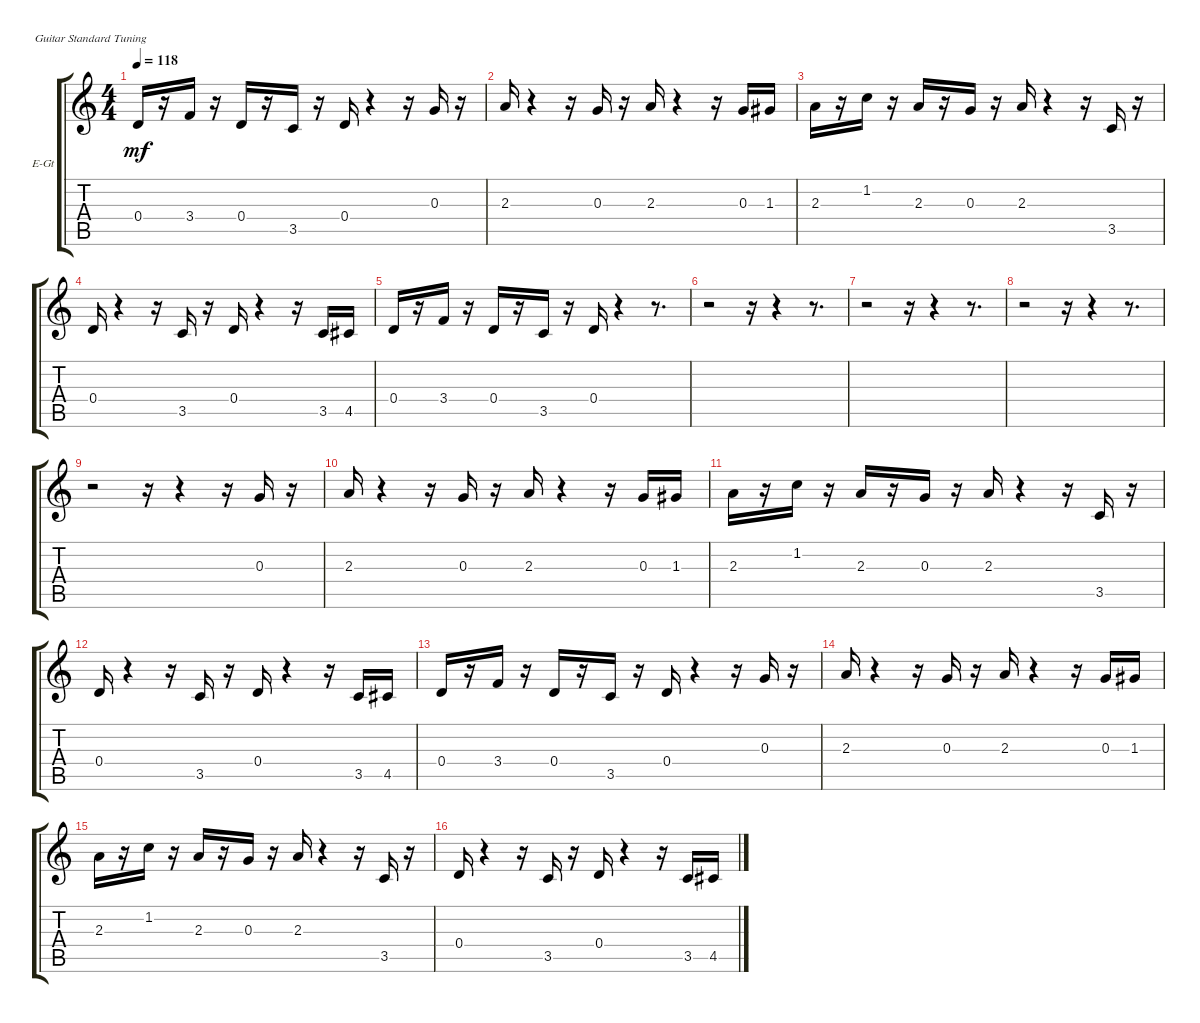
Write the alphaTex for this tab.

\bracketExtendMode groupsimilarinstruments
\firstSystemTrackNameOrientation horizontal
\otherSystemsTrackNameOrientation horizontal
\track ("Guitar2" "E-Gt") {instrument electricguitarclean}
\staff {score tabs}
\tuning (E4 B3 G3 D3 A2 E2)
\ts (4 4)
\tempo 118
\clef g2
\ks c
0.4.16{dy mf} r.16 3.4.16 r.16 0.4.16 r.16 3.5.16 r.16 0.4.16 r.4 r.16 0.3.16 r.16 |
2.3.16 r.4 r.16 0.3.16 r.16 2.3.16 r.4 r.16 0.3.16 1.3.16 |
2.3.16 r.16 1.2.16 r.16 2.3.16 r.16 0.3.16 r.16 2.3.16 r.4 r.16 3.5.16 r.16 |
0.4.16 r.4 r.16 3.5.16 r.16 0.4.16 r.4 r.16 3.5.16 4.5.16 |
0.4.16 r.16 3.4.16 r.16 0.4.16 r.16 3.5.16 r.16 0.4.16 r.4 r.8{d} |
r.2 r.16 r.4 r.8{d} |
r.2 r.16 r.4 r.8{d} |
r.2 r.16 r.4 r.8{d} |
r.2 r.16 r.4 r.16 0.3.16 r.16 |
2.3.16 r.4 r.16 0.3.16 r.16 2.3.16 r.4 r.16 0.3.16 1.3.16 |
2.3.16 r.16 1.2.16 r.16 2.3.16 r.16 0.3.16 r.16 2.3.16 r.4 r.16 3.5.16 r.16 |
0.4.16 r.4 r.16 3.5.16 r.16 0.4.16 r.4 r.16 3.5.16 4.5.16 |
0.4.16 r.16 3.4.16 r.16 0.4.16 r.16 3.5.16 r.16 0.4.16 r.4 r.16 0.3.16 r.16 |
2.3.16 r.4 r.16 0.3.16 r.16 2.3.16 r.4 r.16 0.3.16 1.3.16 |
2.3.16 r.16 1.2.16 r.16 2.3.16 r.16 0.3.16 r.16 2.3.16 r.4 r.16 3.5.16 r.16 |
0.4.16 r.4 r.16 3.5.16 r.16 0.4.16 r.4 r.16 3.5.16 4.5.16
